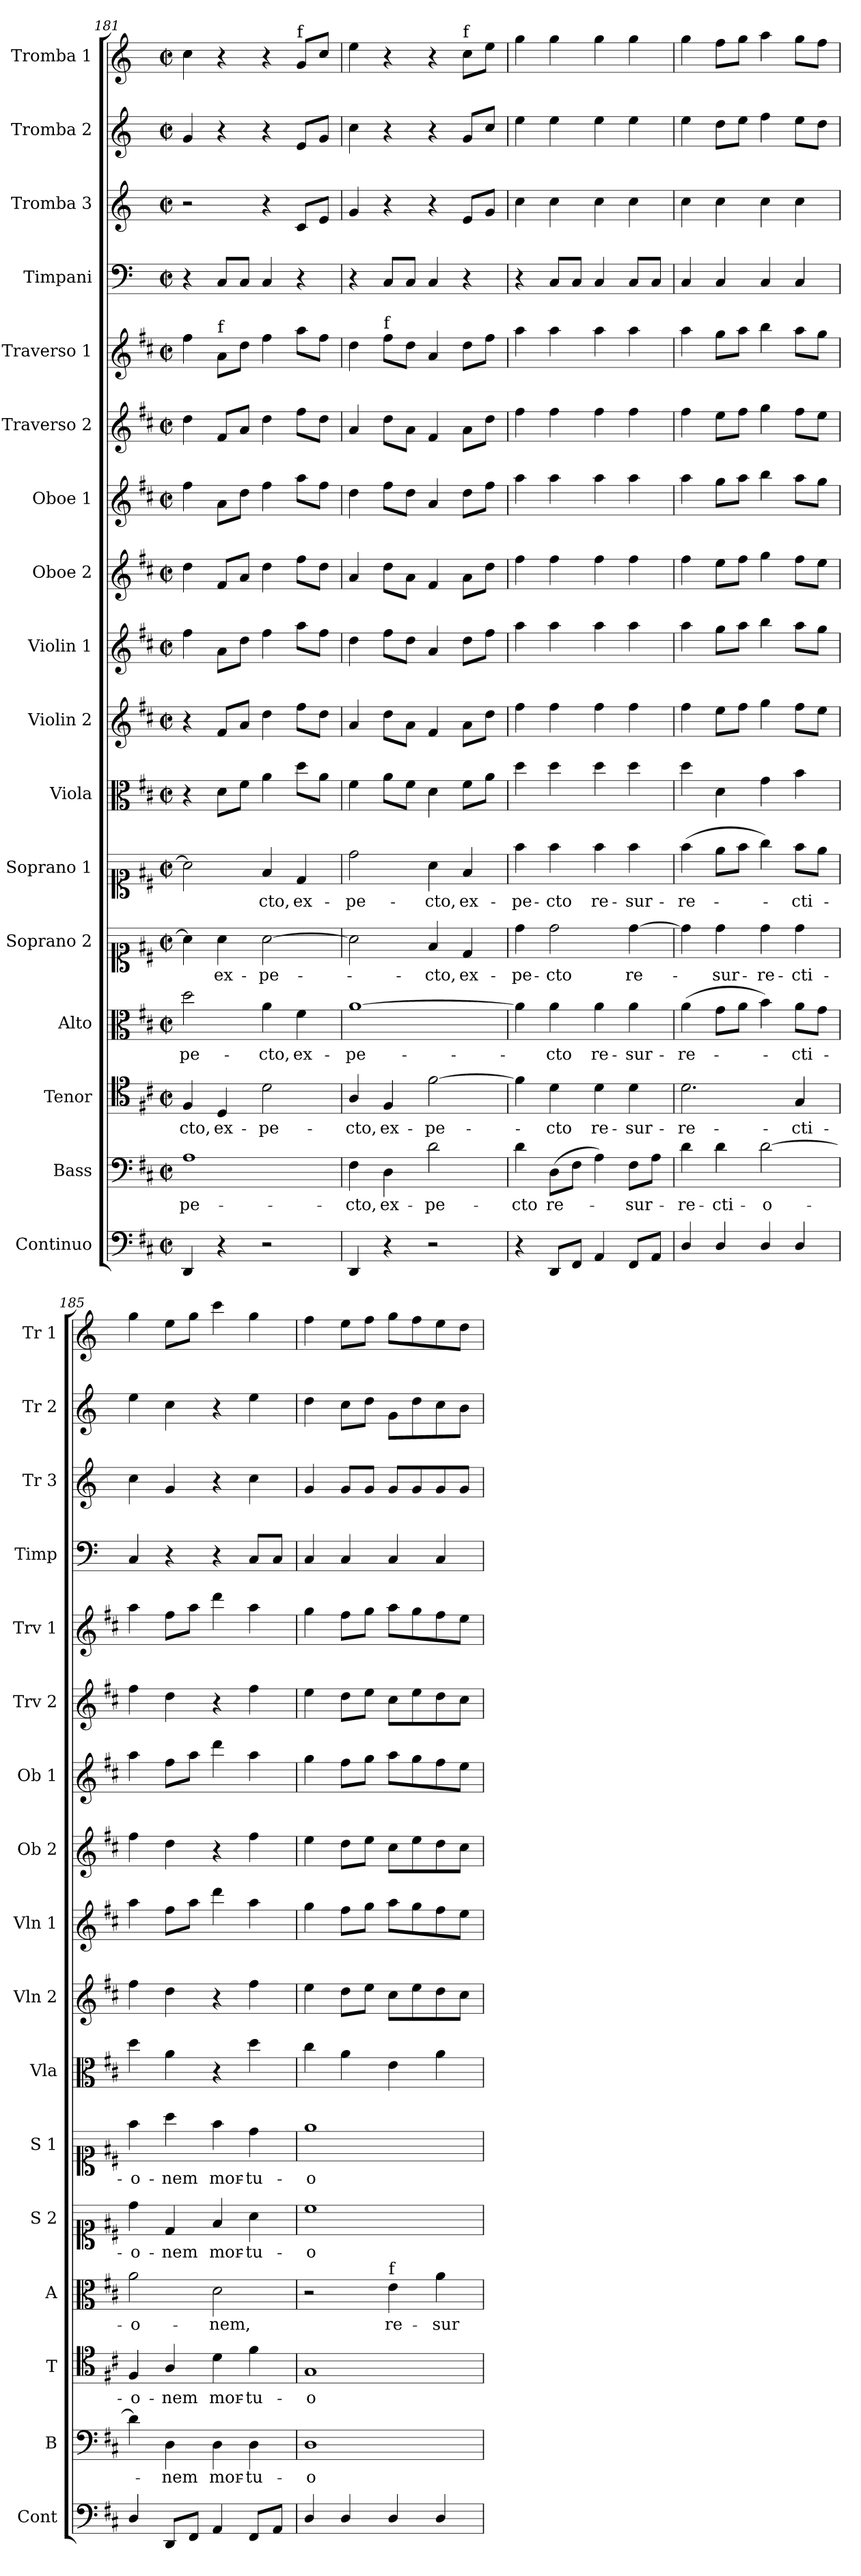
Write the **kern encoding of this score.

**kern	**kern	**text	**kern	**text	**kern	**text	**kern	**text	**kern	**text	**kern	**kern	**kern	**kern	**kern	**kern	**kern	**kern	**kern	**kern	**kern
*part17	*part16	*part16	*part15	*part15	*part14	*part14	*part13	*part13	*part12	*part12	*part11	*part10	*part9	*part8	*part7	*part6	*part5	*part4	*part3	*part2	*part1
*staff17	*staff16	*staff16	*staff15	*staff15	*staff14	*staff14	*staff13	*staff13	*staff12	*staff12	*staff11	*staff10	*staff9	*staff8	*staff7	*staff6	*staff5	*staff4	*staff3	*staff2	*staff1
*I"Continuo	*I"Bass	*	*I"Tenor	*	*I"Alto	*	*I"Soprano 2	*	*I"Soprano 1	*	*I"Viola	*I"Violin 2	*I"Violin 1	*I"Oboe 2	*I"Oboe 1	*I"Traverso 2	*I"Traverso 1	*I"Timpani	*I"Tromba 3	*I"Tromba 2	*I"Tromba 1
*I'Cont	*I'B	*	*I'T	*	*I'A	*	*I'S 2	*	*I'S 1	*	*I'Vla	*I'Vln 2	*I'Vln 1	*I'Ob 2	*I'Ob 1	*I'Trv 2	*I'Trv 1	*I'Timp	*I'Tr 3	*I'Tr 2	*I'Tr 1
*clefF4	*clefF4	*	*clefC4	*	*clefC3	*	*clefC1	*	*clefC1	*	*clefC3	*clefG2	*clefG2	*clefG2	*clefG2	*clefG2	*clefG2	*clefF4	*clefG2	*clefG2	*clefG2
*	*	*	*	*	*	*	*	*	*	*	*	*	*	*	*	*	*	*ITrd-1c-2	*ITrd-1c-2	*ITrd-1c-2	*ITrd-1c-2
*k[f#c#]	*k[f#c#]	*	*k[f#c#]	*	*k[f#c#]	*	*k[f#c#]	*	*k[f#c#]	*	*k[f#c#]	*k[f#c#]	*k[f#c#]	*k[f#c#]	*k[f#c#]	*k[f#c#]	*k[f#c#]	*k[f#c#]	*k[f#c#]	*k[f#c#]	*k[f#c#]
*M2/2	*M2/2	*	*M2/2	*	*M2/2	*	*M2/2	*	*M2/2	*	*M2/2	*M2/2	*M2/2	*M2/2	*M2/2	*M2/2	*M2/2	*M2/2	*M2/2	*M2/2	*M2/2
*met(c|)	*met(c|)	*	*met(c|)	*	*met(c|)	*	*met(c|)	*	*met(c|)	*	*met(c|)	*met(c|)	*met(c|)	*met(c|)	*met(c|)	*met(c|)	*met(c|)	*met(c|)	*met(c|)	*met(c|)	*met(c|)
=181	=181	=181	=181	=181	=181	=181	=181	=181	=181	=181	=181	=181	=181	=181	=181	=181	=181	=181	=181	=181	=181
!	!	!LO:LY:b	!	!LO:LY:b	!	!LO:LY:b	!	!	!	!	!	!	!	!	!	!	!	!	!	!	!
4DD/	1A	-pe-	4F#/	-cto,	2dd\	-pe-	4a\]	.	2a\]	.	4r	4r	4ff#\	4dd\	4ff#\	4dd\	4ff#\	4r	2r	4a/	4dd\
!	!	!	!	!	!	!	!	!	!	!	!	!	!	!	!	!	!LO:TX:a:t=f	!	!	!	!
!	!	!	!	!LO:LY:b	!	!	!	!LO:LY:b	!	!	!	!	!	!	!	!	!	!	!	!	!
4r	.	.	4D/	ex-	.	.	4a\	ex-	.	.	8d\L	8f#/L	8a\L	8f#/L	8a\L	8f#/L	8a\L	8D/L	.	4r	4r
.	.	.	.	.	.	.	.	.	.	.	8f#\J	8a/J	8dd\J	8a/J	8dd\J	8a/J	8dd\J	8D/J	.	.	.
!	!	!	!	!LO:LY:b	!	!LO:LY:b	!	!LO:LY:b	!	!LO:LY:b	!	!	!	!	!	!	!	!	!	!	!
2r	.	.	2d\	-pe-	4a\	-cto,	[2a\	-pe-	4f#/	-cto,	4a\	4dd\	4ff#\	4dd\	4ff#\	4dd\	4ff#\	4D/	4r	4r	4r
!	!	!	!	!	!	!	!	!	!	!	!	!	!	!	!	!	!	!	!	!	!LO:TX:a:t=f
!	!	!	!	!	!	!LO:LY:b	!	!	!	!LO:LY:b	!	!	!	!	!	!	!	!	!	!	!
.	.	.	.	.	4f#\	ex-	.	.	4d/	ex-	8dd\L	8ff#\L	8aa\L	8ff#\L	8aa\L	8ff#\L	8aa\L	4r	8d/L	8f#/L	8a/L
.	.	.	.	.	.	.	.	.	.	.	8a\J	8dd\J	8ff#\J	8dd\J	8ff#\J	8dd\J	8ff#\J	.	8f#/J	8a/J	8dd/J
!!LO:PB:g=z
=182	=182	=182	=182	=182	=182	=182	=182	=182	=182	=182	=182	=182	=182	=182	=182	=182	=182	=182	=182	=182	=182
!	!	!LO:LY:b	!	!LO:LY:b	!	!LO:LY:b	!	!	!	!LO:LY:b	!	!	!	!	!	!	!	!	!	!	!
4DD/	4F#\	-cto,	4A/	-cto,	[1a	-pe-	2a\]	.	2dd\	-pe-	4f#\	4a/	4dd\	4a/	4dd\	4a/	4dd\	4r	4a/	4dd\	4ff#\
!	!	!	!	!	!	!	!	!	!	!	!	!	!	!	!	!	!LO:TX:a:t=f	!	!	!	!
!	!	!LO:LY:b	!	!LO:LY:b	!	!	!	!	!	!	!	!	!	!	!	!	!	!	!	!	!
4r	4D\	ex-	4F#/	ex-	.	.	.	.	.	.	8a\L	8dd\L	8ff#\L	8dd\L	8ff#\L	8dd\L	8ff#\L	8D/L	4r	4r	4r
.	.	.	.	.	.	.	.	.	.	.	8f#\J	8a\J	8dd\J	8a\J	8dd\J	8a\J	8dd\J	8D/J	.	.	.
!	!	!LO:LY:b	!	!LO:LY:b	!	!	!	!LO:LY:b	!	!LO:LY:b	!	!	!	!	!	!	!	!	!	!	!
2r	2d\	-pe-	[2f#\	-pe-	.	.	4f#/	-cto,	4a\	-cto,	4d\	4f#/	4a/	4f#/	4a/	4f#/	4a/	4D/	4r	4r	4r
!	!	!	!	!	!	!	!	!	!	!	!	!	!	!	!	!	!	!	!	!	!LO:TX:a:t=f
!	!	!	!	!	!	!	!	!LO:LY:b	!	!LO:LY:b	!	!	!	!	!	!	!	!	!	!	!
.	.	.	.	.	.	.	4d/	ex-	4f#/	ex-	8f#\L	8a\L	8dd\L	8a\L	8dd\L	8a\L	8dd\L	4r	8f#/L	8a/L	8dd\L
.	.	.	.	.	.	.	.	.	.	.	8a\J	8dd\J	8ff#\J	8dd\J	8ff#\J	8dd\J	8ff#\J	.	8a/J	8dd/J	8ff#\J
=183	=183	=183	=183	=183	=183	=183	=183	=183	=183	=183	=183	=183	=183	=183	=183	=183	=183	=183	=183	=183	=183
!	!	!LO:LY:b	!	!	!	!	!	!LO:LY:b	!	!LO:LY:b	!	!	!	!	!	!	!	!	!	!	!
4r	4d\	-cto	4f#\]	.	4a\]	.	4dd\	-pe-	4ff#\	-pe-	4dd\	4ff#\	4aa\	4ff#\	4aa\	4ff#\	4aa\	4r	4dd\	4ff#\	4aa\
!	!	!LO:LY:b	!	!LO:LY:b	!	!LO:LY:b	!	!LO:LY:b	!	!LO:LY:b	!	!	!	!	!	!	!	!	!	!	!
8DD/L	(8D\L	re-	4d\	-cto	4a\	-cto	2dd\	-cto	4ff#\	-cto	4dd\	4ff#\	4aa\	4ff#\	4aa\	4ff#\	4aa\	8D/L	4dd\	4ff#\	4aa\
8FF#/J	8F#\J	.	.	.	.	.	.	.	.	.	.	.	.	.	.	.	.	8D/J	.	.	.
!	!	!	!	!LO:LY:b	!	!LO:LY:b	!	!	!	!LO:LY:b	!	!	!	!	!	!	!	!	!	!	!
4AA/	4A\)	.	4d\	re-	4a\	re-	.	.	4ff#\	re-	4dd\	4ff#\	4aa\	4ff#\	4aa\	4ff#\	4aa\	4D/	4dd\	4ff#\	4aa\
!	!	!LO:LY:b	!	!LO:LY:b	!	!LO:LY:b	!	!LO:LY:b	!	!LO:LY:b	!	!	!	!	!	!	!	!	!	!	!
8FF#/L	8F#\L	-sur-	4d\	-sur-	4a\	-sur-	[4dd\	re-	4ff#\	-sur-	4dd\	4ff#\	4aa\	4ff#\	4aa\	4ff#\	4aa\	8D/L	4dd\	4ff#\	4aa\
8AA/J	8A\J	.	.	.	.	.	.	.	.	.	.	.	.	.	.	.	.	8D/J	.	.	.
=184	=184	=184	=184	=184	=184	=184	=184	=184	=184	=184	=184	=184	=184	=184	=184	=184	=184	=184	=184	=184	=184
!	!	!LO:LY:b	!	!LO:LY:b	!	!LO:LY:b	!	!	!	!LO:LY:b	!	!	!	!	!	!	!	!	!	!	!
4D/	4d\	-re-	2.d\	-re-	(4a\	-re-	4dd\]	.	(4ff#\	-re-	4dd\	4ff#\	4aa\	4ff#\	4aa\	4ff#\	4aa\	4D/	4dd\	4ff#\	4aa\
!	!	!LO:LY:b	!	!	!	!	!	!LO:LY:b	!	!	!	!	!	!	!	!	!	!	!	!	!
4D/	4d\	-cti-	.	.	8g\L	.	4dd\	-sur-	8ee\L	.	4d\	8ee\L	8gg\L	8ee\L	8gg\L	8ee\L	8gg\L	4D/	4dd\	8ee\L	8gg\L
.	.	.	.	.	8a\J	.	.	.	8ff#\J	.	.	8ff#\J	8aa\J	8ff#\J	8aa\J	8ff#\J	8aa\J	.	.	8ff#\J	8aa\J
!	!	!LO:LY:b	!	!	!	!	!	!LO:LY:b	!	!	!	!	!	!	!	!	!	!	!	!	!
4D/	[2d\	-o-	.	.	4b\)	.	4dd\	-re-	4gg\)	.	4g\	4gg\	4bb\	4gg\	4bb\	4gg\	4bb\	4D/	4dd\	4gg\	4bb\
!	!	!	!	!LO:LY:b	!	!LO:LY:b	!	!LO:LY:b	!	!LO:LY:b	!	!	!	!	!	!	!	!	!	!	!
4D/	.	.	4G/	-cti-	8a\L	-cti-	4dd\	-cti-	8ff#\L	-cti-	4b\	8ff#\L	8aa\L	8ff#\L	8aa\L	8ff#\L	8aa\L	4D/	4dd\	8ff#\L	8aa\L
.	.	.	.	.	8g\J	.	.	.	8ee\J	.	.	8ee\J	8gg\J	8ee\J	8gg\J	8ee\J	8gg\J	.	.	8ee\J	8gg\J
=185	=185	=185	=185	=185	=185	=185	=185	=185	=185	=185	=185	=185	=185	=185	=185	=185	=185	=185	=185	=185	=185
!	!	!	!	!LO:LY:b	!	!LO:LY:b	!	!LO:LY:b	!	!LO:LY:b	!	!	!	!	!	!	!	!	!	!	!
4D/	4d\]	.	4F#/	-o-	2a\	-o-	4dd\	-o-	4ff#\	-o-	4dd\	4ff#\	4aa\	4ff#\	4aa\	4ff#\	4aa\	4D/	4dd\	4ff#\	4aa\
!	!	!LO:LY:b	!	!LO:LY:b	!	!	!	!LO:LY:b	!	!LO:LY:b	!	!	!	!	!	!	!	!	!	!	!
8DD/L	4D\	-nem	4A/	-nem	.	.	4d/	-nem	4aa\	-nem	4a\	4dd\	8ff#\L	4dd\	8ff#\L	4dd\	8ff#\L	4r	4a/	4dd\	8ff#\L
8FF#/J	.	.	.	.	.	.	.	.	.	.	.	.	8aa\J	.	8aa\J	.	8aa\J	.	.	.	8aa\J
!	!	!LO:LY:b	!	!LO:LY:b	!	!LO:LY:b	!	!LO:LY:b	!	!LO:LY:b	!	!	!	!	!	!	!	!	!	!	!
4AA/	4D\	mor-	4d\	mor-	2d\	-nem,	4f#/	mor-	4ff#\	mor-	4r	4r	4ddd\	4r	4ddd\	4r	4ddd\	4r	4r	4r	4ddd\
!	!	!LO:LY:b	!	!LO:LY:b	!	!	!	!LO:LY:b	!	!LO:LY:b	!	!	!	!	!	!	!	!	!	!	!
8FF#/L	4D\	-tu-	4f#\	-tu-	.	.	4a\	-tu-	4dd\	-tu-	4dd\	4ff#\	4aa\	4ff#\	4aa\	4ff#\	4aa\	8D/L	4dd\	4ff#\	4aa\
8AA/J	.	.	.	.	.	.	.	.	.	.	.	.	.	.	.	.	.	8D/J	.	.	.
=186	=186	=186	=186	=186	=186	=186	=186	=186	=186	=186	=186	=186	=186	=186	=186	=186	=186	=186	=186	=186	=186
!	!	!LO:LY:b	!	!LO:LY:b	!	!	!	!LO:LY:b	!	!LO:LY:b	!	!	!	!	!	!	!	!	!	!	!
4D/	1D	-o-	1G	-o-	2r	.	1cc#	-o-	1ee	-o-	4cc#\	4ee\	4gg\	4ee\	4gg\	4ee\	4gg\	4D/	4a/	4ee\	4gg\
4D/	.	.	.	.	.	.	.	.	.	.	4a\	8dd\L	8ff#\L	8dd\L	8ff#\L	8dd\L	8ff#\L	4D/	8a/L	8dd\L	8ff#\L
.	.	.	.	.	.	.	.	.	.	.	.	8ee\J	8gg\J	8ee\J	8gg\J	8ee\J	8gg\J	.	8a/J	8ee\J	8gg\J
!	!	!	!	!	!LO:TX:a:t=f	!	!	!	!	!	!	!	!	!	!	!	!	!	!	!	!
!	!	!	!	!	!	!LO:LY:b	!	!	!	!	!	!	!	!	!	!	!	!	!	!	!
4D/	.	.	.	.	4e\	re-	.	.	.	.	4e\	8cc#\L	8aa\L	8cc#\L	8aa\L	8cc#\L	8aa\L	4D/	8a/L	8a\L	8aa\L
.	.	.	.	.	.	.	.	.	.	.	.	8ee\	8gg\	8ee\	8gg\	8ee\	8gg\	.	8a/	8ee\	8gg\
!	!	!	!	!	!	!LO:LY:b	!	!	!	!	!	!	!	!	!	!	!	!	!	!	!
4D/	.	.	.	.	4a\	-sur-	.	.	.	.	4a\	8dd\	8ff#\	8dd\	8ff#\	8dd\	8ff#\	4D/	8a/	8dd\	8ff#\
.	.	.	.	.	.	.	.	.	.	.	.	8cc#\J	8ee\J	8cc#\J	8ee\J	8cc#\J	8ee\J	.	8a/J	8cc#\J	8ee\J
=	=	=	=	=	=	=	=	=	=	=	=	=	=	=	=	=	=	=	=	=	=
*-	*-	*-	*-	*-	*-	*-	*-	*-	*-	*-	*-	*-	*-	*-	*-	*-	*-	*-	*-	*-	*-
